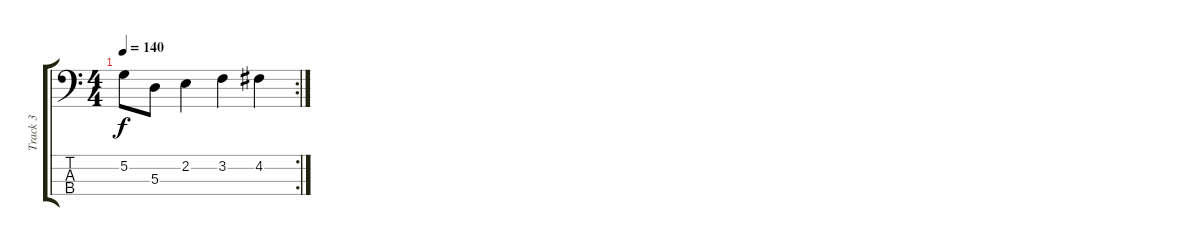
\track ("Track 3" "Track 3") {instrument acousticbass}
\staff {score tabs}
\tuning (G2 D2 A1 E1) {hide}
\rc 2
\ts (4 4)
\tempo 140
\clef f4
\ks c
5.2.8{dy f} 5.3.8 2.2.4 3.2.4 4.2.4
